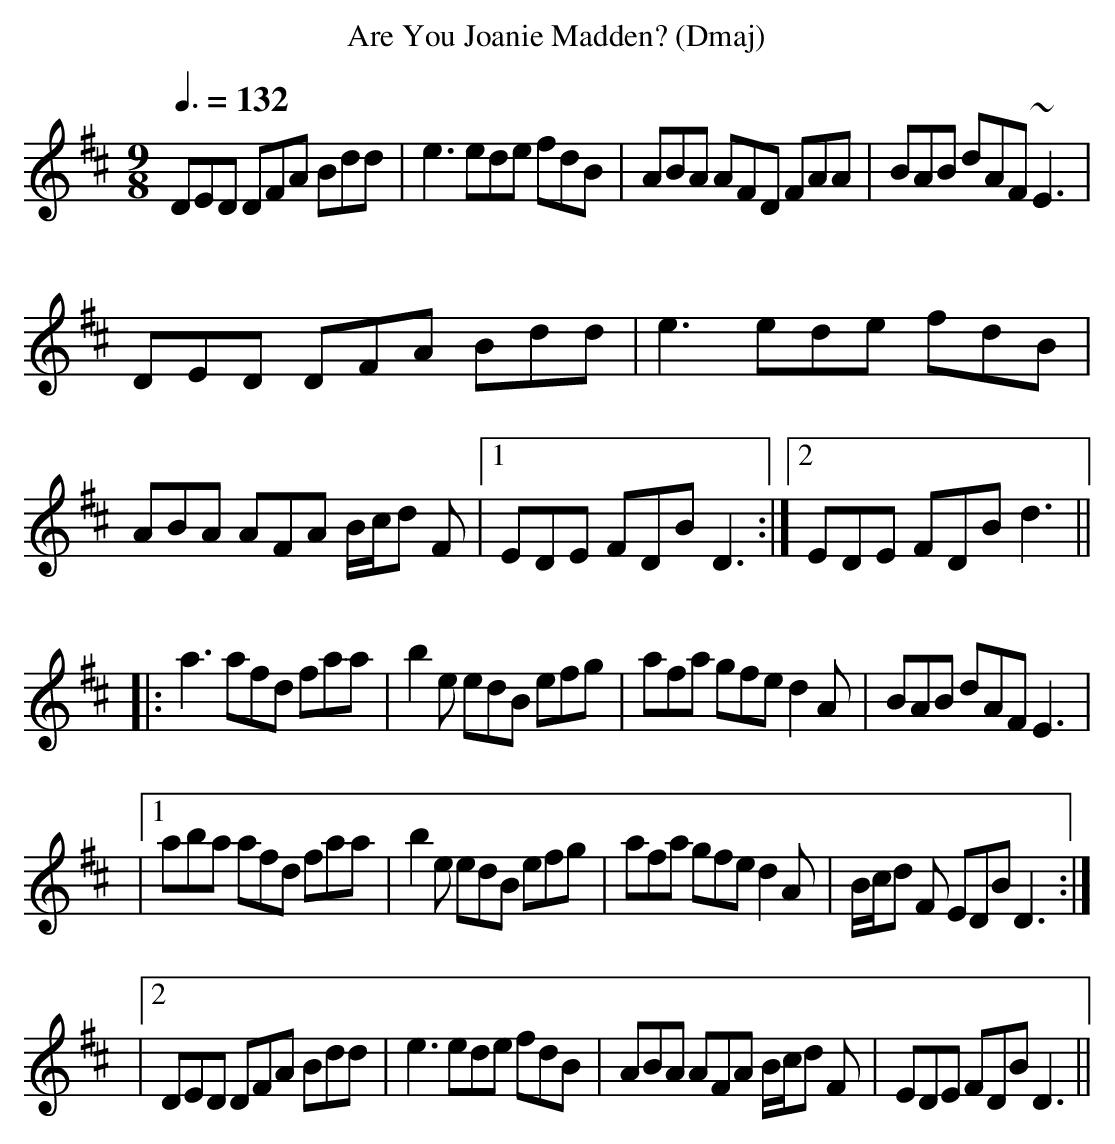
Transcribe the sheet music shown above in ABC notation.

X:1
T:Are You Joanie Madden? (Dmaj)
Q:3/8=132
M:9/8
L:1/8
K:Dmaj
DED DFA Bdd|se3 ede fdB|ABA AFD FAA|BAB dAF ~E3|
DED DFA Bdd|se3 ede fdB|ABA AFA B/c/d F|1EDE FDB D3:|2EDE FDB d3||
|:sa3 afd faa|b2e edB efg|afa gfe d2A|BAB dAF E3|
|1aba afd faa|b2e edB efg|afa gfe d2A|B/c/d F EDB D3:|
|2DED DFA Bdd|se3 ede fdB|ABA AFA B/c/d F|EDE FDB D3||
